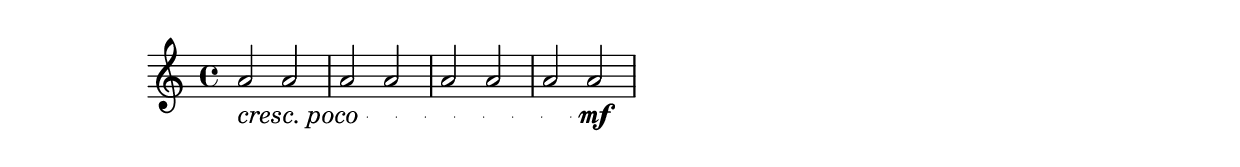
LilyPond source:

%% Do not edit this file; it is auto-generated from input/new
%% This file is in the public domain.
\version "2.12.0"
\header {
  texidoces = "
Se puede modificar el texto empleado para los crescendos y
decrescendos modificando las propiedades de contexto
@code{crescendoText} y @code{decrescendoText}.  El estiloo de la
línea de extensión se puede cambiar modificando la propiedad
@code{'style} de @code{DynamicTextSpanner}.  El valor
predeterminado es @code{'hairpin} (regulador), y entre otros
valores posibles se encuentran @code{'line} (línea),
@code{'dashed-line} (línea intermitente) y @code{'dotted-line}
(línea de puntos):

"
  doctitlees = "Cambiar el texto y los estilos de objeto de extensión para las indicaciones dinámicas textuales"
  
%% Translation of GIT committish :<6ce7f350682dfa99af97929be1dec6b9f1cbc01a>
texidocde = "
Der Text, der für Crescendo und Decrescendo gestzt wird, kann geändert
werden, indem man die Eigenschaften @code{crescendoText} und
@code{decrescendoText} verändert.  Der Stil des Streckers kann auch
geändert werden, indem die @code{'style}-Eigenschaft des
@code{DynamicTextSpanner} beeinflusst wird.  Der Standardwert ist
@code{'hairpin}, ander Möglichkeiten sind @code{'line}, @code{'dashed-line}
und @code{'dotted-line}:
"
  doctitlede = "Text und Strecker-Stile für Dynamik-Texte ändern"

  lsrtags = "rhythms,tweaks-and-overrides"
  texidoc = "
The text used for crescendos and decrescendos can be changed by
modifying the context properties @code{crescendoText} and
@code{decrescendoText}.  The style of the spanner line can be
changed by modifying the @code{'style} property of
@code{DynamicTextSpanner}.  The default value is @code{'hairpin},
and other possible values include @code{'line}, @code{'dashed-line}
and @code{'dotted-line}:
"
  doctitle = "Changing text and spanner styles for text dynamics"
} % begin verbatim


\relative c'' {
  \set crescendoText = \markup { \italic { cresc. poco } }
  \set crescendoSpanner = #'text
  \override DynamicTextSpanner #'style = #'dotted-line
  a2\< a
  a2 a
  a2 a
  a2 a\mf
}
